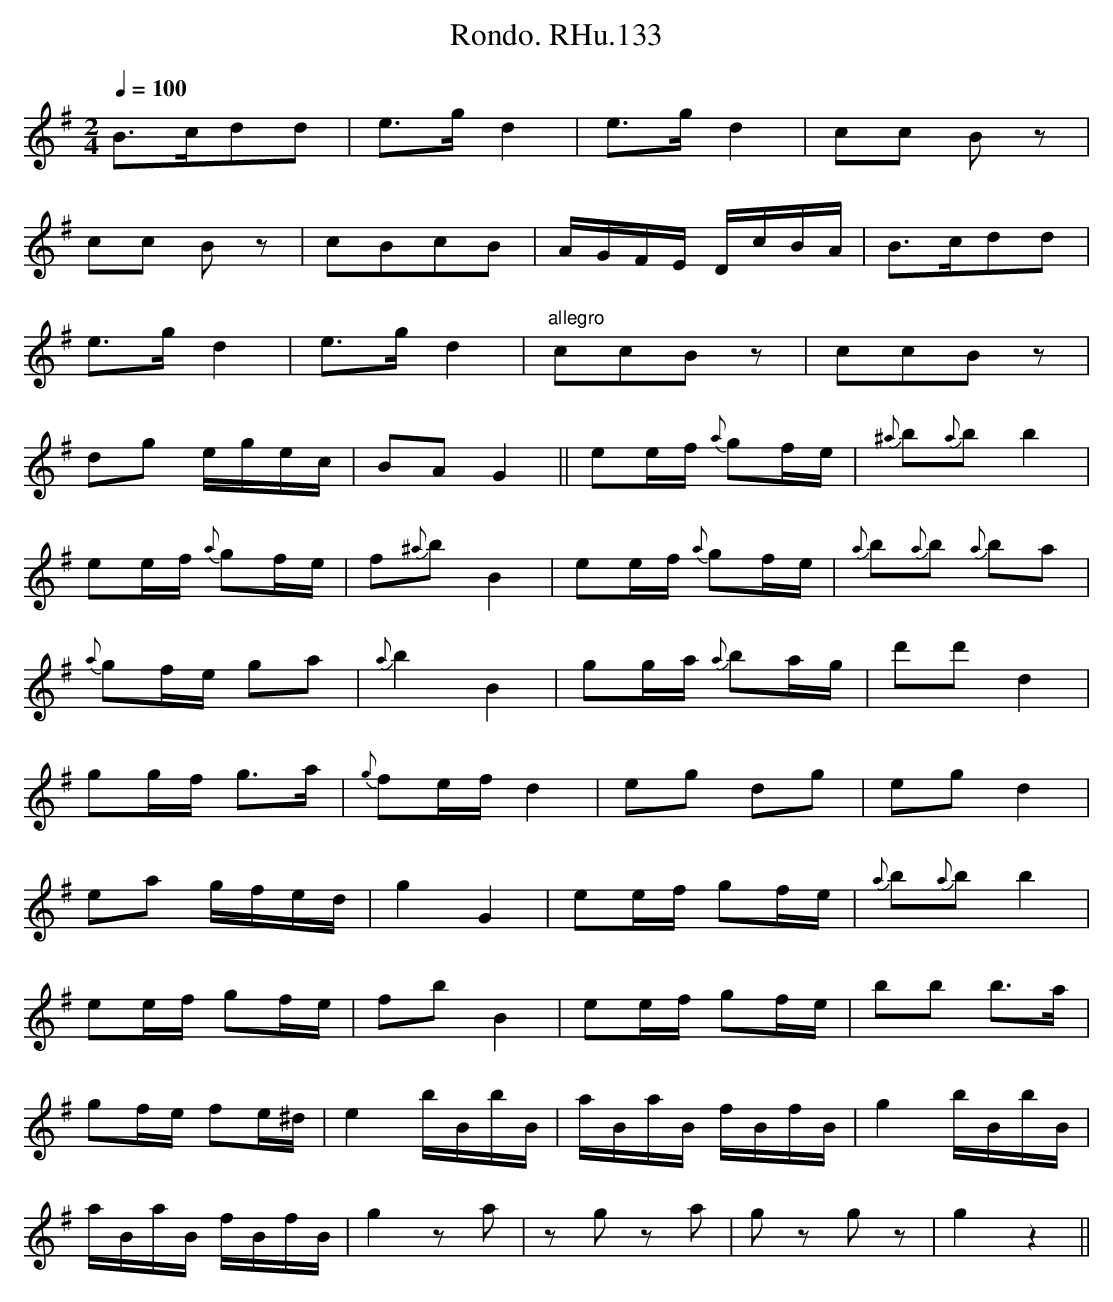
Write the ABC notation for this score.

X:1
T:Rondo. RHu.133
L:1/8
M:2/4
Q:1/4=100
K:G
B>cdd|e>g d2|e>gd2|cc Bz|!
cc Bz|cBcB|A/G/F/E/ D/c/B/A/|B>cdd|!
e>gd2|e>gd2|"allegro"ccBz|ccBz|!
dg e/g/e/c/|BAG2||ee/f/ {a}gf/e/|{^a}b{a}bb2|!
ee/f/ {a}gf/e/|f{^a}bB2|ee/f/ {a}gf/e/|{a}b{a}b {a}ba|!
{a}gf/e/ ga|{a}b2B2|gg/a/  {a}ba/g/|d'd'd2|!
gg/f/ g>a|{g}fe/f/d2|eg dg|egd2|!
ea g/f/e/d/|g2G2|ee/f/ gf/e/|{a}b{a}bb2|!
ee/f/ gf/e/|fb B2|ee/f/ gf/e/|bb b>a|!
gf/e/  fe/^d/|e2b/B/b/B/|a/B/a/B/ f/B/f/B/|g2b/B/b/B/|!
a/B/a/B/ f/B/f/B/|g2 za|zg za|gz gz|g2z2||
